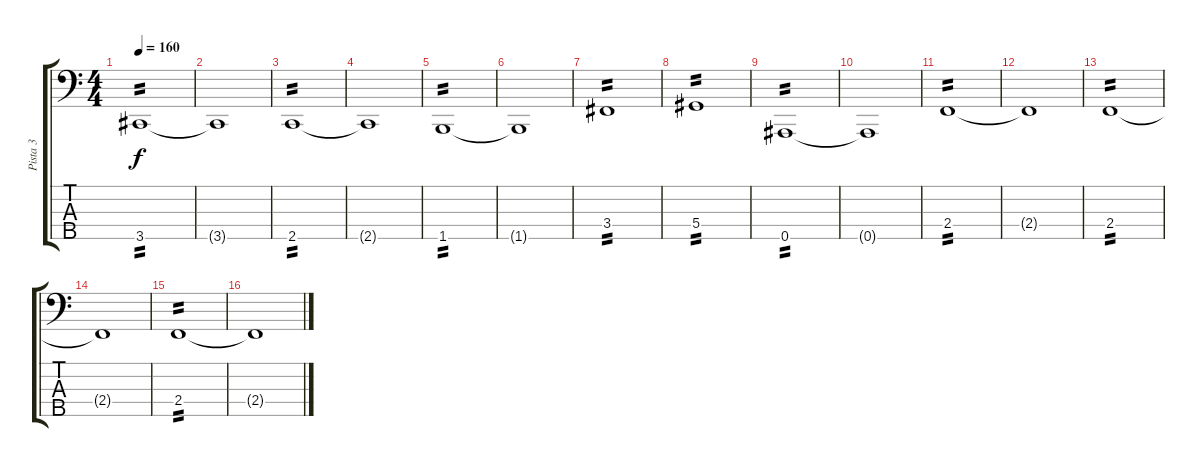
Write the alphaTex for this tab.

\track ("Pista 3" "Pista 3") {instrument electricbassfinger}
\staff {score tabs}
\tuning (Gb2 Db2 Ab1 Eb1 Bb0) {hide}
\ts (4 4)
\tempo 160
\clef f4
\ks c
3.5.1{tp 2 dy f} |
3.5{t}.1 |
2.5.1{tp 2} |
2.5{t}.1 |
1.5.1{tp 2} |
1.5{t}.1 |
3.4.1{tp 2} |
5.4.1{tp 2} |
0.5.1{tp 2} |
0.5{t}.1 |
2.4.1{tp 2} |
2.4{t}.1 |
2.4.1{tp 2} |
2.4{t}.1 |
2.4.1{tp 2} |
2.4{t}.1
